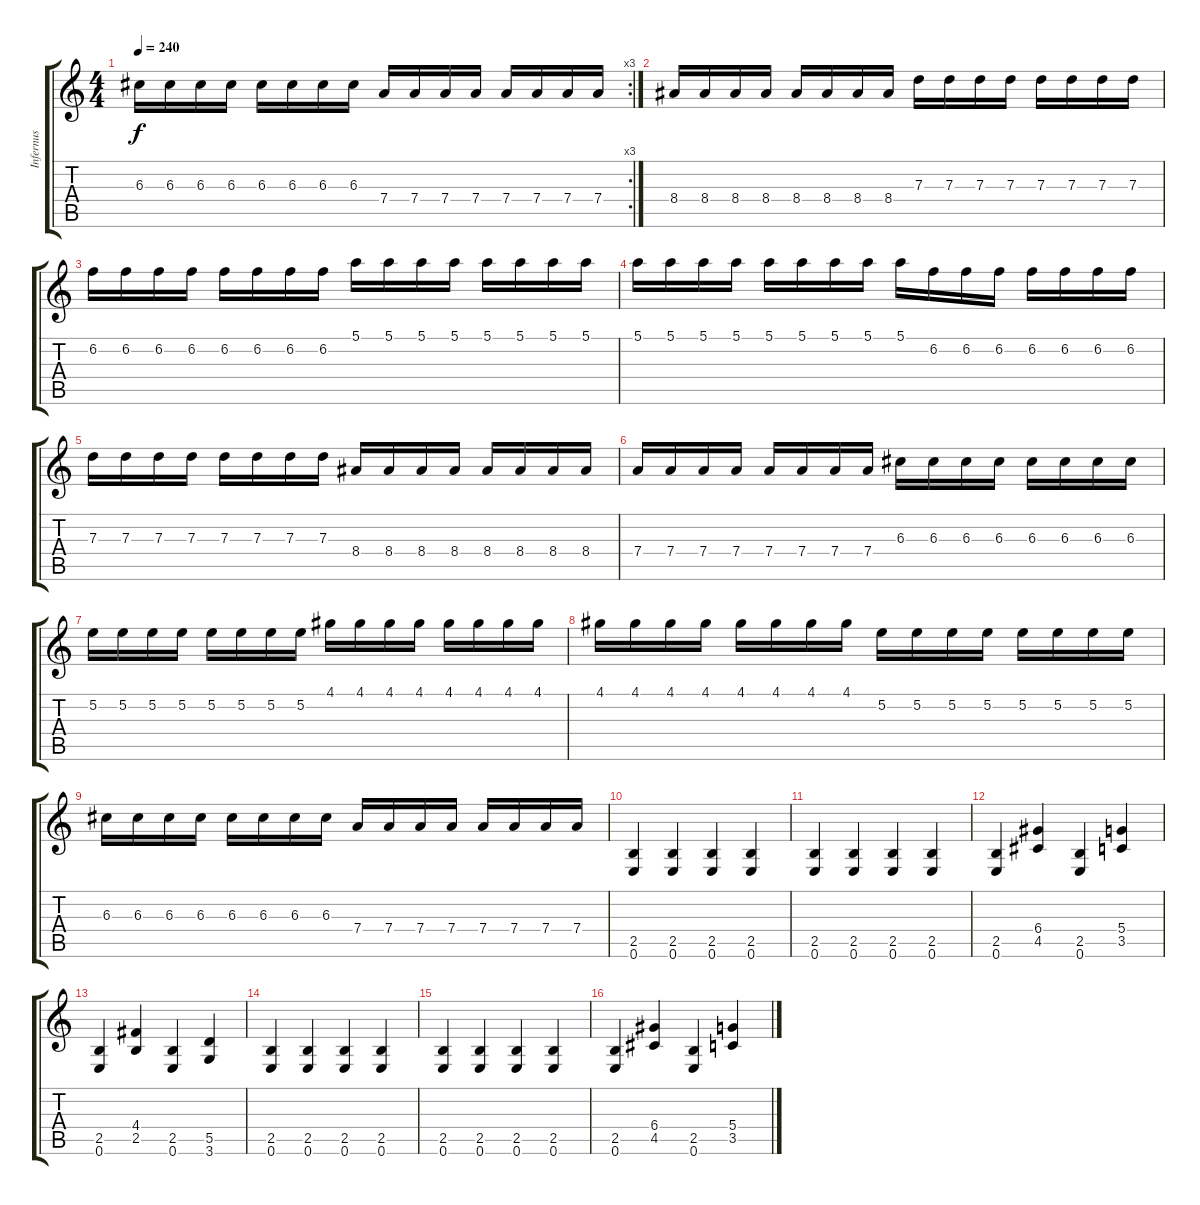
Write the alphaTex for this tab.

\track ("Infernus" "Infernus") {instrument distortionguitar}
\staff {score tabs}
\tuning (E4 B3 G3 D3 A2 E2) {hide}
\rc 3
\ts (4 4)
\tempo 240
\clef g2
\ks c
6.3.16{dy f} 6.3.16 6.3.16 6.3.16 6.3.16 6.3.16 6.3.16 6.3.16 7.4.16 7.4.16 7.4.16 7.4.16 7.4.16 7.4.16 7.4.16 7.4.16 |
8.4.16 8.4.16 8.4.16 8.4.16 8.4.16 8.4.16 8.4.16 8.4.16 7.3.16 7.3.16 7.3.16 7.3.16 7.3.16 7.3.16 7.3.16 7.3.16 |
6.2.16 6.2.16 6.2.16 6.2.16 6.2.16 6.2.16 6.2.16 6.2.16 5.1.16 5.1.16 5.1.16 5.1.16 5.1.16 5.1.16 5.1.16 5.1.16 |
5.1.16 5.1.16 5.1.16 5.1.16 5.1.16 5.1.16 5.1.16 5.1.16 5.1.16 6.2.16 6.2.16 6.2.16 6.2.16 6.2.16 6.2.16 6.2.16 |
7.3.16 7.3.16 7.3.16 7.3.16 7.3.16 7.3.16 7.3.16 7.3.16 8.4.16 8.4.16 8.4.16 8.4.16 8.4.16 8.4.16 8.4.16 8.4.16 |
7.4.16 7.4.16 7.4.16 7.4.16 7.4.16 7.4.16 7.4.16 7.4.16 6.3.16 6.3.16 6.3.16 6.3.16 6.3.16 6.3.16 6.3.16 6.3.16 |
5.2.16 5.2.16 5.2.16 5.2.16 5.2.16 5.2.16 5.2.16 5.2.16 4.1.16 4.1.16 4.1.16 4.1.16 4.1.16 4.1.16 4.1.16 4.1.16 |
4.1.16 4.1.16 4.1.16 4.1.16 4.1.16 4.1.16 4.1.16 4.1.16 5.2.16 5.2.16 5.2.16 5.2.16 5.2.16 5.2.16 5.2.16 5.2.16 |
6.3.16 6.3.16 6.3.16 6.3.16 6.3.16 6.3.16 6.3.16 6.3.16 7.4.16 7.4.16 7.4.16 7.4.16 7.4.16 7.4.16 7.4.16 7.4.16 |
(2.5 0.6).4 (2.5 0.6).4 (2.5 0.6).4 (2.5 0.6).4 |
(2.5 0.6).4 (2.5 0.6).4 (2.5 0.6).4 (2.5 0.6).4 |
(2.5 0.6).4 (6.4 4.5).4 (2.5 0.6).4 (5.4 3.5).4 |
(2.5 0.6).4 (4.4 2.5).4 (2.5 0.6).4 (5.5 3.6).4 |
(2.5 0.6).4 (2.5 0.6).4 (2.5 0.6).4 (2.5 0.6).4 |
(2.5 0.6).4 (2.5 0.6).4 (2.5 0.6).4 (2.5 0.6).4 |
(2.5 0.6).4 (6.4 4.5).4 (2.5 0.6).4 (5.4 3.5).4
